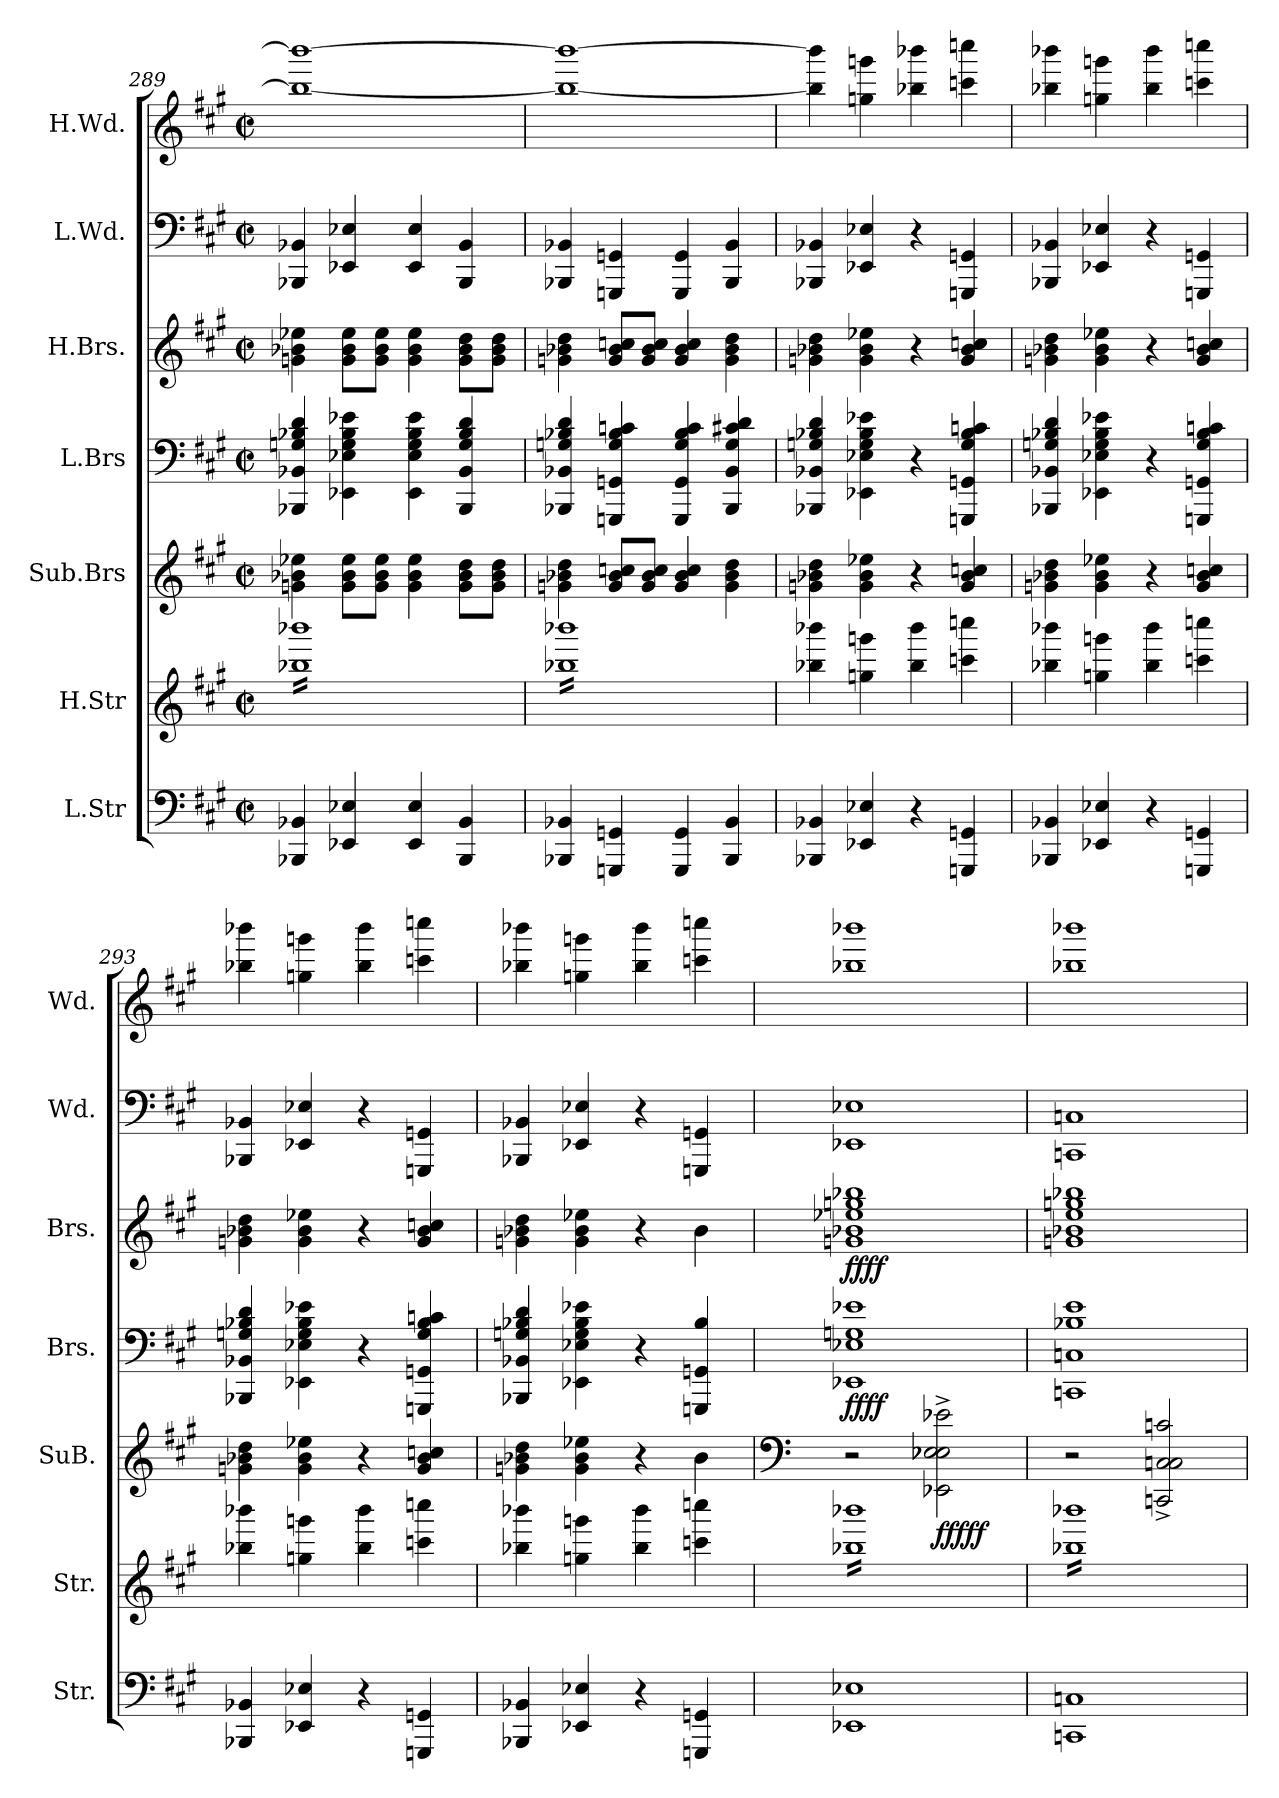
**kern	**kern	**kern	**dynam	**kern	**dynam	**kern	**dynam	**kern	**kern
*part7	*part6	*part5	*part5	*part4	*part4	*part3	*part3	*part2	*part1
*staff7	*staff6	*staff5	*staff5	*staff4	*staff4	*staff3	*staff3	*staff2	*staff1
*I"L.Str	*I"H.Str	*I"Sub.Brs	*	*I"L.Brs	*	*I"H.Brs.	*	*I"L.Wd.	*I"H.Wd.
*I'Str.	*I'Str.	*I'SuB.	*	*I'Brs.	*	*I'Brs.	*	*I'Wd.	*I'Wd.
*clefF4	*clefG2	*clefG2	*	*clefF4	*	*clefG2	*	*clefF4	*clefG2
*k[f#c#g#]	*k[f#c#g#]	*k[f#c#g#]	*	*k[f#c#g#]	*	*k[f#c#g#]	*	*k[f#c#g#]	*k[f#c#g#]
*M2/2	*M2/2	*M2/2	*	*M2/2	*	*M2/2	*	*M2/2	*M2/2
*met(c|)	*met(c|)	*met(c|)	*	*met(c|)	*	*met(c|)	*	*met(c|)	*met(c|)
=289	=289	=289	=289	=289	=289	=289	=289	=289	=289
*	*tremolo	*	*	*	*	*	*	*	*
4BBB-X/ 4BB-X/	16bb-X 16bbb-XLL	4gn\ 4b-X\ 4ee-X\	.	4BBB-X/ 4BB-X/ 4Gn/ 4B-X/ 4d/	.	4gn\ 4b-X\ 4ee-X\	.	4BBB-X/ 4BB-X/	1bb-_ 1bbb-_
.	16bb-X 16bbb-X	.	.	.	.	.	.	.	.
.	16bb-X 16bbb-X	.	.	.	.	.	.	.	.
.	16bb-X 16bbb-X	.	.	.	.	.	.	.	.
4EE-X/ 4E-X/	16bb-X 16bbb-X	8g\ 8b-\ 8ee-\L	.	4EE-X\ 4E-X\ 4G\ 4B-\ 4e-X\	.	8g\ 8b-\ 8ee-\L	.	4EE-X/ 4E-X/	.
.	16bb-X 16bbb-X	.	.	.	.	.	.	.	.
.	16bb-X 16bbb-X	8g\ 8b-\ 8ee-\J	.	.	.	8g\ 8b-\ 8ee-\J	.	.	.
.	16bb-X 16bbb-X	.	.	.	.	.	.	.	.
4EE-/ 4E-/	16bb-X 16bbb-X	4g\ 4b-\ 4ee-\	.	4EE-\ 4E-\ 4G\ 4B-\ 4e-\	.	4g\ 4b-\ 4ee-\	.	4EE-/ 4E-/	.
.	16bb-X 16bbb-X	.	.	.	.	.	.	.	.
.	16bb-X 16bbb-X	.	.	.	.	.	.	.	.
.	16bb-X 16bbb-X	.	.	.	.	.	.	.	.
4BBB-/ 4BB-/	16bb-X 16bbb-X	8g\ 8b-\ 8dd\L	.	4BBB-/ 4BB-/ 4G/ 4B-/ 4d/	.	8g\ 8b-\ 8dd\L	.	4BBB-/ 4BB-/	.
.	16bb-X 16bbb-X	.	.	.	.	.	.	.	.
.	16bb-X 16bbb-X	8g\ 8b-\ 8dd\J	.	.	.	8g\ 8b-\ 8dd\J	.	.	.
.	16bb-X 16bbb-XJJ	.	.	.	.	.	.	.	.
=290	=290	=290	=290	=290	=290	=290	=290	=290	=290
4BBB-X/ 4BB-X/	16bb-X 16bbb-XLL	4gn\ 4b-X\ 4dd\	.	4BBB-X/ 4BB-X/ 4Gn/ 4B-X/ 4d/	.	4gn\ 4b-X\ 4dd\	.	4BBB-X/ 4BB-X/	1bb-_ 1bbb-_
.	16bb-X 16bbb-X	.	.	.	.	.	.	.	.
.	16bb-X 16bbb-X	.	.	.	.	.	.	.	.
.	16bb-X 16bbb-X	.	.	.	.	.	.	.	.
4GGGn/ 4GGn/	16bb-X 16bbb-X	8g/ 8b-/ 8ccn/L	.	4GGGn/ 4GGn/ 4G/ 4B-/ 4cn/	.	8g/ 8b-/ 8ccn/L	.	4GGGn/ 4GGn/	.
.	16bb-X 16bbb-X	.	.	.	.	.	.	.	.
.	16bb-X 16bbb-X	8g/ 8b-/ 8cc/J	.	.	.	8g/ 8b-/ 8cc/J	.	.	.
.	16bb-X 16bbb-X	.	.	.	.	.	.	.	.
4GGG/ 4GG/	16bb-X 16bbb-X	4g/ 4b-/ 4cc/	.	4GGG/ 4GG/ 4G/ 4B-/ 4c/	.	4g/ 4b-/ 4cc/	.	4GGG/ 4GG/	.
.	16bb-X 16bbb-X	.	.	.	.	.	.	.	.
.	16bb-X 16bbb-X	.	.	.	.	.	.	.	.
.	16bb-X 16bbb-X	.	.	.	.	.	.	.	.
4BBB-/ 4BB-/	16bb-X 16bbb-X	4g\ 4b-\ 4dd\	.	4BBB-/ 4BB-/ 4G/ 4c#X/ 4d/	.	4g\ 4b-\ 4dd\	.	4BBB-/ 4BB-/	.
.	16bb-X 16bbb-X	.	.	.	.	.	.	.	.
.	16bb-X 16bbb-X	.	.	.	.	.	.	.	.
.	16bb-X 16bbb-XJJ	.	.	.	.	.	.	.	.
*	*Xtremolo	*	*	*	*	*	*	*	*
!!LO:LB:g=z
=291	=291	=291	=291	=291	=291	=291	=291	=291	=291
4BBB-X/ 4BB-X/	4bb-X\ 4bbb-X\	4gn\ 4b-X\ 4dd\	.	4BBB-X/ 4BB-X/ 4Gn/ 4B-X/ 4d/	.	4gn\ 4b-X\ 4dd\	.	4BBB-X/ 4BB-X/	4bb-\] 4bbb-\]
4EE-X/ 4E-X/	4ggn\ 4gggn\	4g\ 4b-\ 4ee-X\	.	4EE-X\ 4E-X\ 4G\ 4B-\ 4e-X\	.	4g\ 4b-\ 4ee-X\	.	4EE-X/ 4E-X/	4ggn\ 4gggn\
4r	4bb-\ 4bbb-\	4r	.	4r	.	4r	.	4r	4bb-X\ 4bbb-X\
4GGGn/ 4GGn/	4cccn\ 4ccccn\	4g/ 4b-/ 4ccn/	.	4GGGn/ 4GGn/ 4G/ 4B-/ 4cn/	.	4g/ 4b-/ 4ccn/	.	4GGGn/ 4GGn/	4cccn\ 4ccccn\
=292	=292	=292	=292	=292	=292	=292	=292	=292	=292
4BBB-X/ 4BB-X/	4bb-X\ 4bbb-X\	4gn\ 4b-X\ 4dd\	.	4BBB-X/ 4BB-X/ 4Gn/ 4B-X/ 4d/	.	4gn\ 4b-X\ 4dd\	.	4BBB-X/ 4BB-X/	4bb-X\ 4bbb-X\
4EE-X/ 4E-X/	4ggn\ 4gggn\	4g\ 4b-\ 4ee-X\	.	4EE-X\ 4E-X\ 4G\ 4B-\ 4e-X\	.	4g\ 4b-\ 4ee-X\	.	4EE-X/ 4E-X/	4ggn\ 4gggn\
4r	4bb-\ 4bbb-\	4r	.	4r	.	4r	.	4r	4bb-\ 4bbb-\
4GGGn/ 4GGn/	4cccn\ 4ccccn\	4g/ 4b-/ 4ccn/	.	4GGGn/ 4GGn/ 4G/ 4B-/ 4cn/	.	4g/ 4b-/ 4ccn/	.	4GGGn/ 4GGn/	4cccn\ 4ccccn\
=293	=293	=293	=293	=293	=293	=293	=293	=293	=293
4BBB-X/ 4BB-X/	4bb-X\ 4bbb-X\	4gn\ 4b-X\ 4dd\	.	4BBB-X/ 4BB-X/ 4Gn/ 4B-X/ 4d/	.	4gn\ 4b-X\ 4dd\	.	4BBB-X/ 4BB-X/	4bb-X\ 4bbb-X\
4EE-X/ 4E-X/	4ggn\ 4gggn\	4g\ 4b-\ 4ee-X\	.	4EE-X\ 4E-X\ 4G\ 4B-\ 4e-X\	.	4g\ 4b-\ 4ee-X\	.	4EE-X/ 4E-X/	4ggn\ 4gggn\
4r	4bb-\ 4bbb-\	4r	.	4r	.	4r	.	4r	4bb-\ 4bbb-\
4GGGn/ 4GGn/	4cccn\ 4ccccn\	4g/ 4b-/ 4ccn/	.	4GGGn/ 4GGn/ 4G/ 4B-/ 4cn/	.	4g/ 4b-/ 4ccn/	.	4GGGn/ 4GGn/	4cccn\ 4ccccn\
=294	=294	=294	=294	=294	=294	=294	=294	=294	=294
4BBB-X/ 4BB-X/	4bb-X\ 4bbb-X\	4gn\ 4b-X\ 4dd\	.	4BBB-X/ 4BB-X/ 4Gn/ 4B-X/ 4d/	.	4gn\ 4b-X\ 4dd\	.	4BBB-X/ 4BB-X/	4bb-X\ 4bbb-X\
4EE-X/ 4E-X/	4ggn\ 4gggn\	4g\ 4b-\ 4ee-X\	.	4EE-X\ 4E-X\ 4G\ 4B-\ 4e-X\	.	4g\ 4b-\ 4ee-X\	.	4EE-X/ 4E-X/	4ggn\ 4gggn\
4r	4bb-\ 4bbb-\	4r	.	4r	.	4r	.	4r	4bb-\ 4bbb-\
4GGGn/ 4GGn/	4cccn\ 4ccccn\	4b-\	.	4GGGn/ 4GGn/ 4B-/	.	4b-\	.	4GGGn/ 4GGn/	4cccn\ 4ccccn\
=295	=295	=295	=295	=295	=295	=295	=295	=295	=295
*	*	*clefF4	*	*	*	*	*	*	*
!	!	!	!	!	!LO:DY:b	!	!LO:DY:b	!	!
*	*tremolo	*	*	*	*	*	*	*	*
1EE-X 1E-X	16bb-X 16bbb-XLL	2r	.	1EE-X 1E-X 1Gn 1e-X	ffff	1gn 1b-X 1ee-X 1ggn 1bb-X	ffff	1EE-X 1E-X	1bb-X 1bbb-X
.	16bb-X 16bbb-X	.	.	.	.	.	.	.	.
.	16bb-X 16bbb-X	.	.	.	.	.	.	.	.
.	16bb-X 16bbb-X	.	.	.	.	.	.	.	.
.	16bb-X 16bbb-X	.	.	.	.	.	.	.	.
.	16bb-X 16bbb-X	.	.	.	.	.	.	.	.
.	16bb-X 16bbb-X	.	.	.	.	.	.	.	.
.	16bb-X 16bbb-X	.	.	.	.	.	.	.	.
!	!	!	!LO:DY:b	!	!	!	!	!	!
.	16bb-X 16bbb-X	2EE-X\^ 2E-X\^ 2E-\^ 2e-X\^	fffff	.	.	.	.	.	.
.	16bb-X 16bbb-X	.	.	.	.	.	.	.	.
.	16bb-X 16bbb-X	.	.	.	.	.	.	.	.
.	16bb-X 16bbb-X	.	.	.	.	.	.	.	.
.	16bb-X 16bbb-X	.	.	.	.	.	.	.	.
.	16bb-X 16bbb-X	.	.	.	.	.	.	.	.
.	16bb-X 16bbb-X	.	.	.	.	.	.	.	.
.	16bb-X 16bbb-XJJ	.	.	.	.	.	.	.	.
!!LO:PB:g=z
=296	=296	=296	=296	=296	=296	=296	=296	=296	=296
1CCn 1Cn	16bb-X 16bbb-XLL	2r	.	1CCn 1Cn 1B-X 1e	.	1gn 1b-X 1ee 1ggn 1bb-X	.	1CCn 1Cn	1bb-X 1bbb-X
.	16bb-X 16bbb-X	.	.	.	.	.	.	.	.
.	16bb-X 16bbb-X	.	.	.	.	.	.	.	.
.	16bb-X 16bbb-X	.	.	.	.	.	.	.	.
.	16bb-X 16bbb-X	.	.	.	.	.	.	.	.
.	16bb-X 16bbb-X	.	.	.	.	.	.	.	.
.	16bb-X 16bbb-X	.	.	.	.	.	.	.	.
.	16bb-X 16bbb-X	.	.	.	.	.	.	.	.
.	16bb-X 16bbb-X	2CCn/^ 2Cn/^ 2C/^ 2cn/^	.	.	.	.	.	.	.
.	16bb-X 16bbb-X	.	.	.	.	.	.	.	.
.	16bb-X 16bbb-X	.	.	.	.	.	.	.	.
.	16bb-X 16bbb-X	.	.	.	.	.	.	.	.
.	16bb-X 16bbb-X	.	.	.	.	.	.	.	.
.	16bb-X 16bbb-X	.	.	.	.	.	.	.	.
.	16bb-X 16bbb-X	.	.	.	.	.	.	.	.
.	16bb-X 16bbb-XJJ	.	.	.	.	.	.	.	.
*	*Xtremolo	*	*	*	*	*	*	*	*
=	=	=	=	=	=	=	=	=	=
*-	*-	*-	*-	*-	*-	*-	*-	*-	*-
